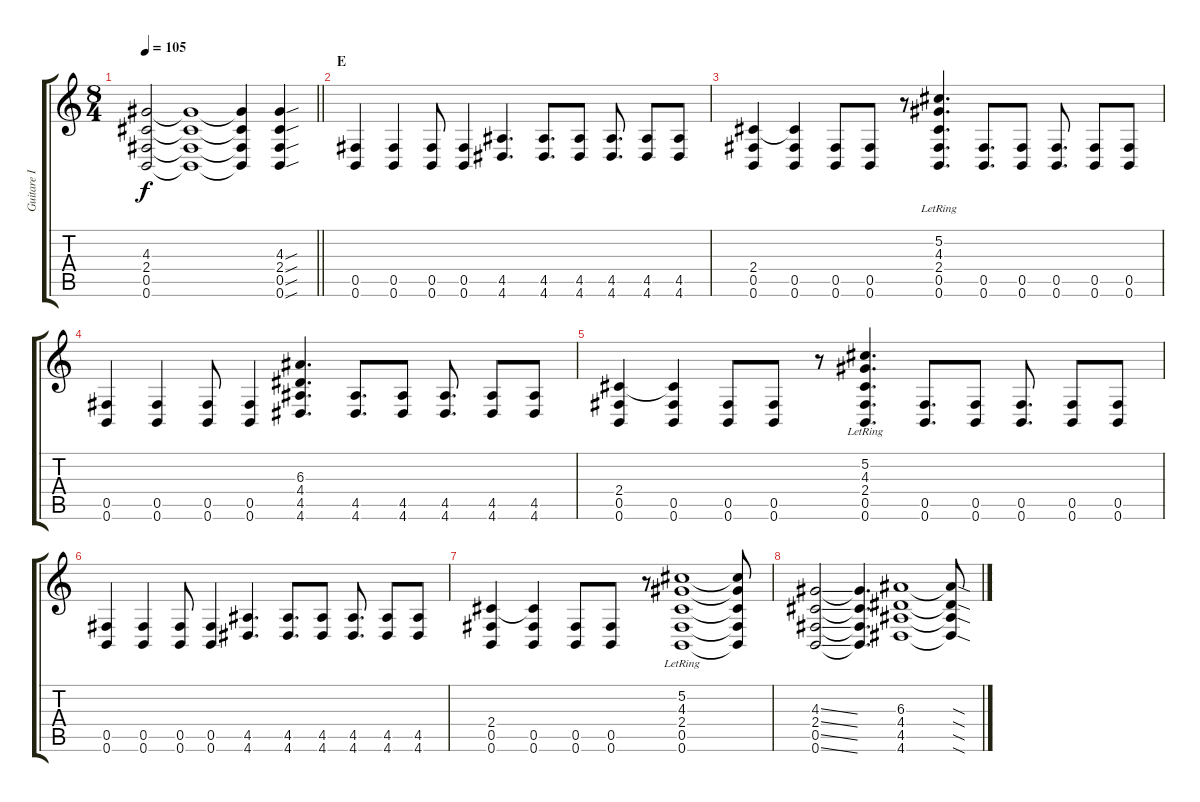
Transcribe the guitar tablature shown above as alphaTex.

\track ("Guitare I" "Guitare I") {instrument distortionguitar}
\staff {score tabs}
\tuning (Db4 Ab3 E3 B2 Gb2 B1) {hide}
\ts (8 4)
\tempo 105
\clef g2
\barLineRight lightlight
\ks c
(4.3 2.4 0.5 0.6).2{dy f} (4.3{t} 2.4{t} 0.5{t} 0.6{t}).1 (4.3{t} 2.4{t} 0.5{t} 0.6{t}).4 (4.3{sou} 2.4{sou} 0.5{sou} 0.6{sou}).4 |
\section ("" "E")
(0.5 0.6).4 (0.5 0.6).4 (0.5 0.6).8 (0.5 0.6).4 (4.5 4.6).4{d} (4.5 4.6).8{d} (4.5 4.6).8 (4.5 4.6).8{d} (4.5 4.6).8 (4.5 4.6).8 |
(2.4 0.5 0.6).4 (2.4{t} 0.5 0.6).4 (0.5 0.6).8 (0.5 0.6).8 r.8 (5.2{lr} 4.3{lr} 2.4 0.5 0.6).4{d} (0.5 0.6).8{d} (0.5 0.6).8 (0.5 0.6).8{d} (0.5 0.6).8 (0.5 0.6).8 |
(0.5 0.6).4 (0.5 0.6).4 (0.5 0.6).8 (0.5 0.6).4 (6.3 4.4 4.5 4.6).4{d} (4.5 4.6).8{d} (4.5 4.6).8 (4.5 4.6).8{d} (4.5 4.6).8 (4.5 4.6).8 |
(2.4 0.5 0.6).4 (2.4{t} 0.5 0.6).4 (0.5 0.6).8 (0.5 0.6).8 r.8 (5.2{lr} 4.3{lr} 2.4 0.5 0.6).4{d} (0.5 0.6).8{d} (0.5 0.6).8 (0.5 0.6).8{d} (0.5 0.6).8 (0.5 0.6).8 |
(0.5 0.6).4 (0.5 0.6).4 (0.5 0.6).8 (0.5 0.6).4 (4.5 4.6).4{d} (4.5 4.6).8{d} (4.5 4.6).8 (4.5 4.6).8{d} (4.5 4.6).8 (4.5 4.6).8 |
(2.4 0.5 0.6).4 (2.4{t} 0.5 0.6).4 (0.5 0.6).8 (0.5 0.6).8 r.8 (5.2{lr} 4.3{lr} 2.4 0.5 0.6).1 (5.2{t} 4.3{t} 2.4{t} 0.5{t} 0.6{t}).8 |
(4.3{ss} 2.4{ss} 0.5{ss} 0.6{ss}).2 (4.3{t} 2.4{t} 0.5{t} 0.6{t}).4{d} (6.3 4.4 4.5 4.6).1 (6.3{sod t} 4.4{sod t} 4.5{sod t} 4.6{sod t}).8
